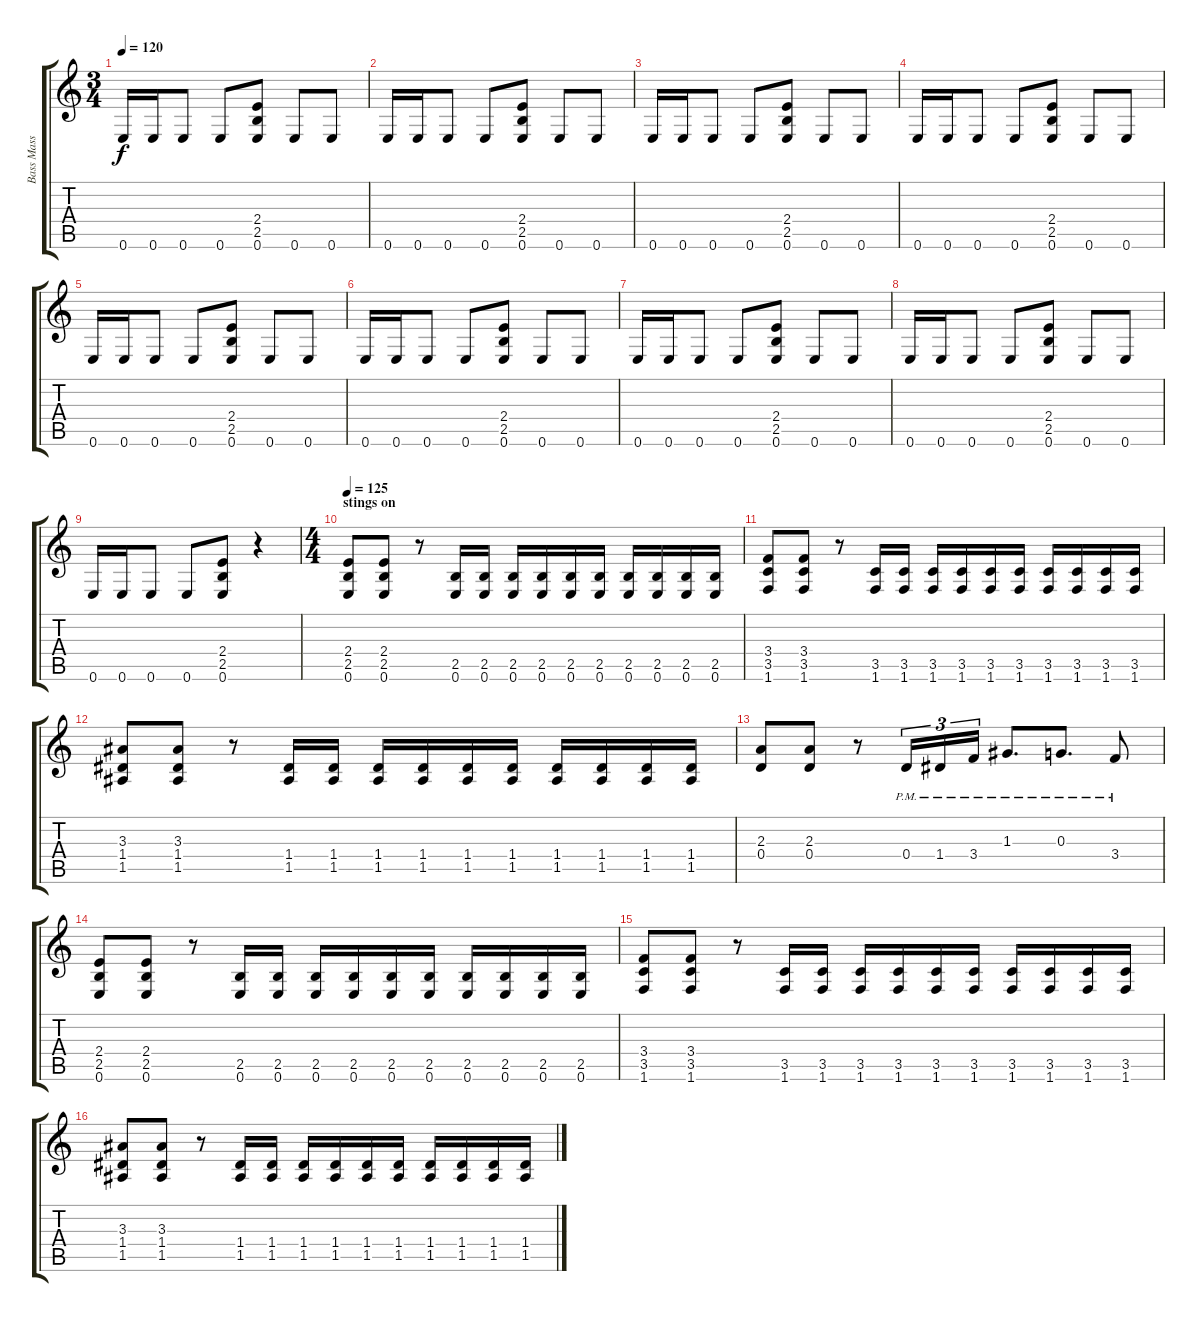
\track ("Bass Mass" "Bass Mass") {instrument overdrivenguitar}
\staff {score tabs}
\tuning (E4 B3 G3 D3 A2 E2) {hide}
\ts (3 4)
\tempo 120
\clef g2
\ks c
0.6.16{dy f} 0.6.16 0.6.8 0.6.8 (2.4 2.5 0.6).8 0.6.8 0.6.8 |
0.6.16 0.6.16 0.6.8 0.6.8 (2.4 2.5 0.6).8 0.6.8 0.6.8 |
0.6.16 0.6.16 0.6.8 0.6.8 (2.4 2.5 0.6).8 0.6.8 0.6.8 |
0.6.16 0.6.16 0.6.8 0.6.8 (2.4 2.5 0.6).8 0.6.8 0.6.8 |
0.6.16 0.6.16 0.6.8 0.6.8 (2.4 2.5 0.6).8 0.6.8 0.6.8 |
0.6.16 0.6.16 0.6.8 0.6.8 (2.4 2.5 0.6).8 0.6.8 0.6.8 |
0.6.16 0.6.16 0.6.8 0.6.8 (2.4 2.5 0.6).8 0.6.8 0.6.8 |
0.6.16 0.6.16 0.6.8 0.6.8 (2.4 2.5 0.6).8 0.6.8 0.6.8 |
0.6.16 0.6.16 0.6.8 0.6.8 (2.4 2.5 0.6).8 r.4 |
\ts (4 4)
\section ("" "stings on")
\tempo 125
(2.4 2.5 0.6).8 (2.4 2.5 0.6).8 r.8 (2.5 0.6).16 (2.5 0.6).16 (2.5 0.6).16 (2.5 0.6).16 (2.5 0.6).16 (2.5 0.6).16 (2.5 0.6).16 (2.5 0.6).16 (2.5 0.6).16 (2.5 0.6).16 |
(3.4 3.5 1.6).8 (3.4 3.5 1.6).8 r.8 (3.5 1.6).16 (3.5 1.6).16 (3.5 1.6).16 (3.5 1.6).16 (3.5 1.6).16 (3.5 1.6).16 (3.5 1.6).16 (3.5 1.6).16 (3.5 1.6).16 (3.5 1.6).16 |
(3.3 1.4 1.5).8 (3.3 1.4 1.5).8 r.8 (1.4 1.5).16 (1.4 1.5).16 (1.4 1.5).16 (1.4 1.5).16 (1.4 1.5).16 (1.4 1.5).16 (1.4 1.5).16 (1.4 1.5).16 (1.4 1.5).16 (1.4 1.5).16 |
(2.3 0.4).8 (2.3 0.4).8 r.8 0.4{pm}.16{tu (3 2)} 1.4{pm}.16{tu (3 2)} 3.4{pm}.16{tu (3 2)} 1.3{pm}.8{d} 0.3{pm}.8{d} 3.4{pm}.8 |
(2.4 2.5 0.6).8 (2.4 2.5 0.6).8 r.8 (2.5 0.6).16 (2.5 0.6).16 (2.5 0.6).16 (2.5 0.6).16 (2.5 0.6).16 (2.5 0.6).16 (2.5 0.6).16 (2.5 0.6).16 (2.5 0.6).16 (2.5 0.6).16 |
(3.4 3.5 1.6).8 (3.4 3.5 1.6).8 r.8 (3.5 1.6).16 (3.5 1.6).16 (3.5 1.6).16 (3.5 1.6).16 (3.5 1.6).16 (3.5 1.6).16 (3.5 1.6).16 (3.5 1.6).16 (3.5 1.6).16 (3.5 1.6).16 |
(3.3 1.4 1.5).8 (3.3 1.4 1.5).8 r.8 (1.4 1.5).16 (1.4 1.5).16 (1.4 1.5).16 (1.4 1.5).16 (1.4 1.5).16 (1.4 1.5).16 (1.4 1.5).16 (1.4 1.5).16 (1.4 1.5).16 (1.4 1.5).16
